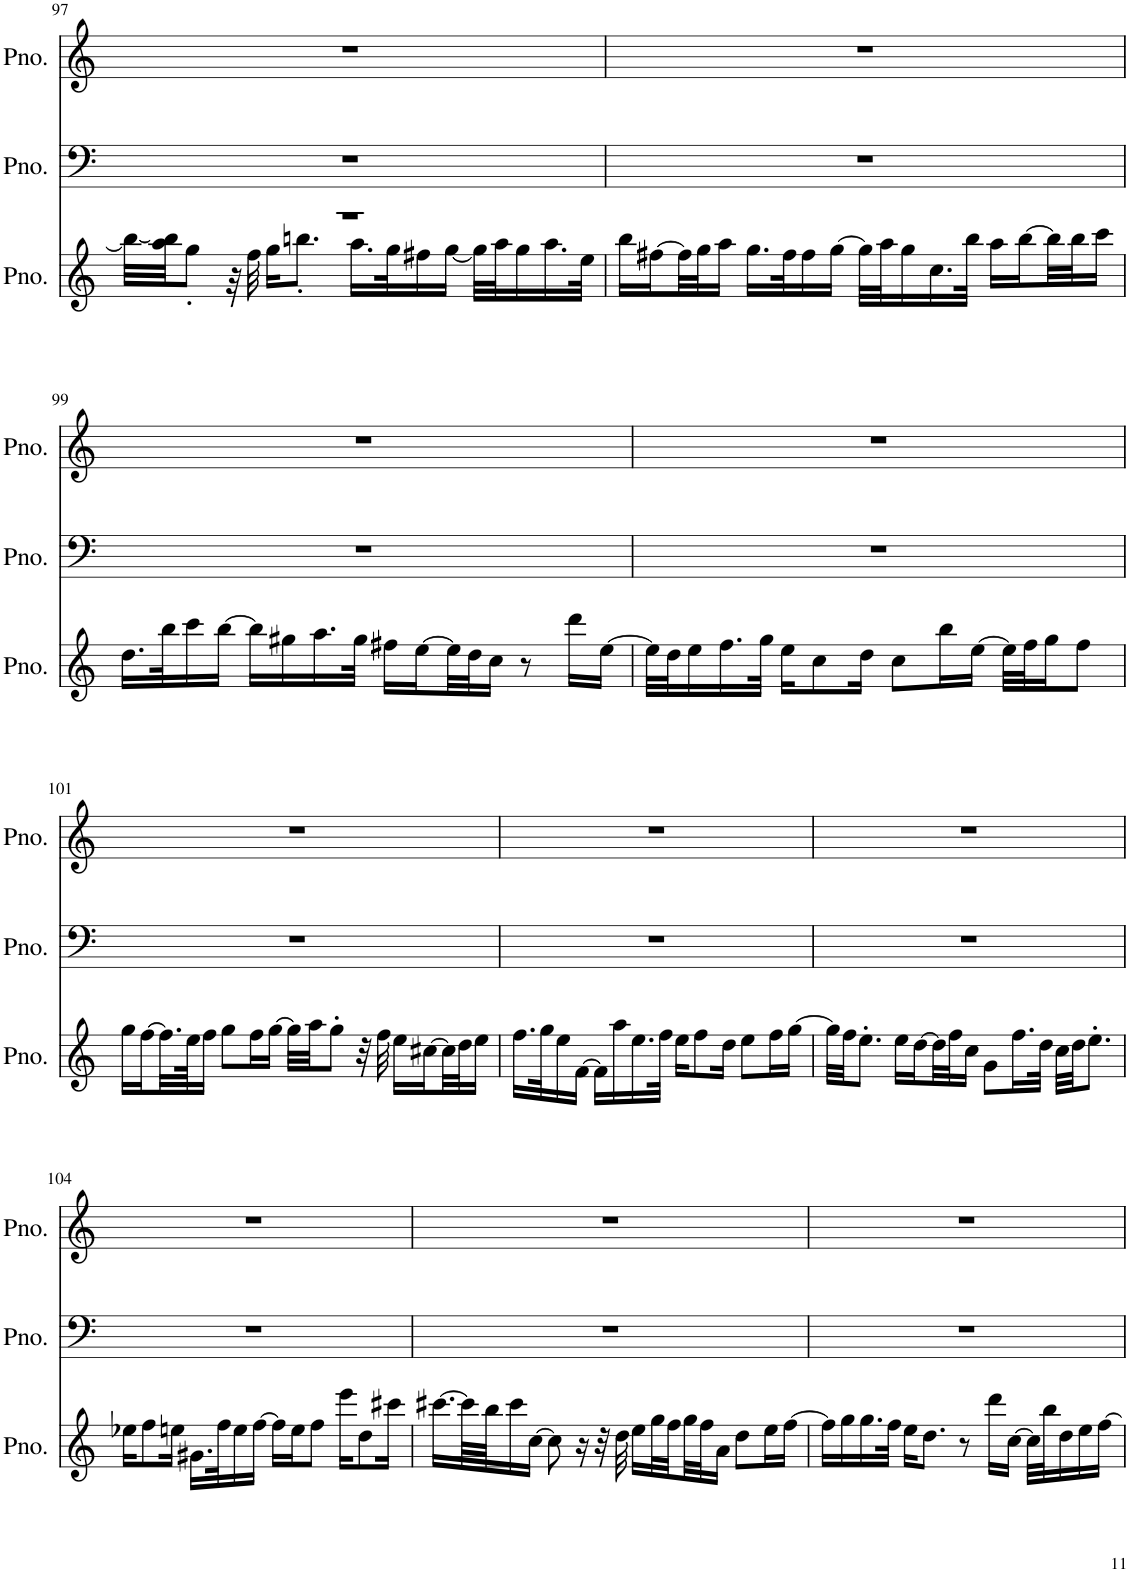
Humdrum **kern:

**kern	**kern	**kern
*part3	*part2	*part1
*staff3	*staff2	*staff1
*I"Piano	*I"Piano	*I"Piano
*I'Pno.	*I'Pno.	*I'Pno.
!!LO:PB:g=z
*clefG2	*clefF4	*clefG2
*k[]	*k[]	*k[]
*M4/4	*M4/4	*M4/4
=97	=97	=97
*^	*	*
1r	32bb-\LLL_	1r	1r
.	32aa\ 32bb-\]JJ	.	.
.	8gg'\J	.	.
.	32r	.	.
.	32ff\	.	.
.	16gg\KL	.	.
.	8.bbn'\J	.	.
.	16.aa\LL	.	.
.	32gg\K	.	.
.	16ff#X\	.	.
.	[16gg\JJ	.	.
.	32gg\LLL]	.	.
.	32aa\J	.	.
.	16gg\	.	.
.	16.aa\	.	.
.	32ee\JJk	.	.
*v	*v	*	*
=98	=98	=98
16bb\LL	1r	1r
[16ff#X\	.	.
32ff#\L]	.	.
32gg\J	.	.
16aa\JJ	.	.
16.gg\LL	.	.
32ff#\K	.	.
16ff#\	.	.
[16gg\JJ	.	.
32gg\LLL]	.	.
32aa\J	.	.
16gg\	.	.
16.cc\	.	.
32bb\JJk	.	.
16aa\LL	.	.
[16bb\	.	.
32bb\L]	.	.
32bb\J	.	.
16ccc\JJ	.	.
!!LO:LB:g=z
=99	=99	=99
16.dd\LL	1r	1r
32bb\K	.	.
16ccc\	.	.
[16bb\JJ	.	.
16bb\LL]	.	.
16gg#X\	.	.
16.aa\	.	.
32gg#\JJk	.	.
16ff#X\LL	.	.
[16ee\	.	.
32ee\L]	.	.
32dd\J	.	.
16cc\JJ	.	.
8r	.	.
16ddd\LL	.	.
[16ee\JJ	.	.
=100	=100	=100
32ee\LLL]	1r	1r
32dd\J	.	.
16ee\	.	.
16.ff\	.	.
32gg\JJk	.	.
16ee\KL	.	.
8cc\	.	.
16dd\Jk	.	.
8cc\L	.	.
16bb\L	.	.
[16ee\JJ	.	.
32ee\LLL]	.	.
32ff\J	.	.
16gg\J	.	.
8ff\J	.	.
!!LO:LB:g=z
=101	=101	=101
16gg\LL	1r	1r
[16ff\	.	.
32.ff\L]	.	.
64ee\JK	.	.
16ff\JJ	.	.
8gg\L	.	.
16ff\L	.	.
[16gg\JJ	.	.
32gg\LLL]	.	.
32aa\JJ	.	.
8gg'\J	.	.
32r	.	.
32ff\	.	.
16ee\LL	.	.
[16cc#X\	.	.
32cc#\L]	.	.
32dd\J	.	.
16ee\JJ	.	.
=102	=102	=102
16.ff\LL	1r	1r
32gg\K	.	.
16ee\	.	.
[16f\JJ	.	.
16f\LL]	.	.
16aa\	.	.
16.ee\	.	.
32ff\JJk	.	.
16ee\KL	.	.
8ff\	.	.
16dd\Jk	.	.
8ee\L	.	.
16ff\L	.	.
[16gg\JJ	.	.
=103	=103	=103
32gg\LLL]	1r	1r
32ff\JJ	.	.
8.ee'\J	.	.
16ee\LL	.	.
[16dd\	.	.
32dd\L]	.	.
32ff\J	.	.
16cc\JJ	.	.
8g\L	.	.
16.ff\L	.	.
32dd\JJk	.	.
32cc\LLL	.	.
32dd\JJ	.	.
8.ee'\J	.	.
!!LO:LB:g=z
=104	=104	=104
16ee-X\KL	1r	1r
8ff\	.	.
16een\Jk	.	.
16.g#X\LL	.	.
32ff\K	.	.
16ee\	.	.
[16ff\JJ	.	.
16ff\LL]	.	.
16ee\J	.	.
8ff\J	.	.
16eee\KL	.	.
8dd\	.	.
16ccc#X\Jk	.	.
=105	=105	=105
[16.ccc#X\LL	1r	1r
64ccc#\LL]	.	.
64bb\JJ	.	.
16ccc#\	.	.
[16cc\JJ	.	.
8cc\]	.	.
16r	.	.
32r	.	.
32dd\	.	.
16ee\LL	.	.
32gg\L	.	.
32ff\	.	.
32gg\	.	.
32ff\J	.	.
16a\JJ	.	.
8dd\L	.	.
16ee\L	.	.
[16ff\JJ	.	.
=106	=106	=106
16ff\LL]	1r	1r
16gg\	.	.
16.gg\	.	.
32ff\JJk	.	.
16ee\KL	.	.
8.dd\J	.	.
8r	.	.
16ddd\LL	.	.
[16cc\JJ	.	.
32cc\LLL]	.	.
32bb\J	.	.
16dd\	.	.
16ee\	.	.
[16ff\JJ	.	.
=	=	=
*-	*-	*-
